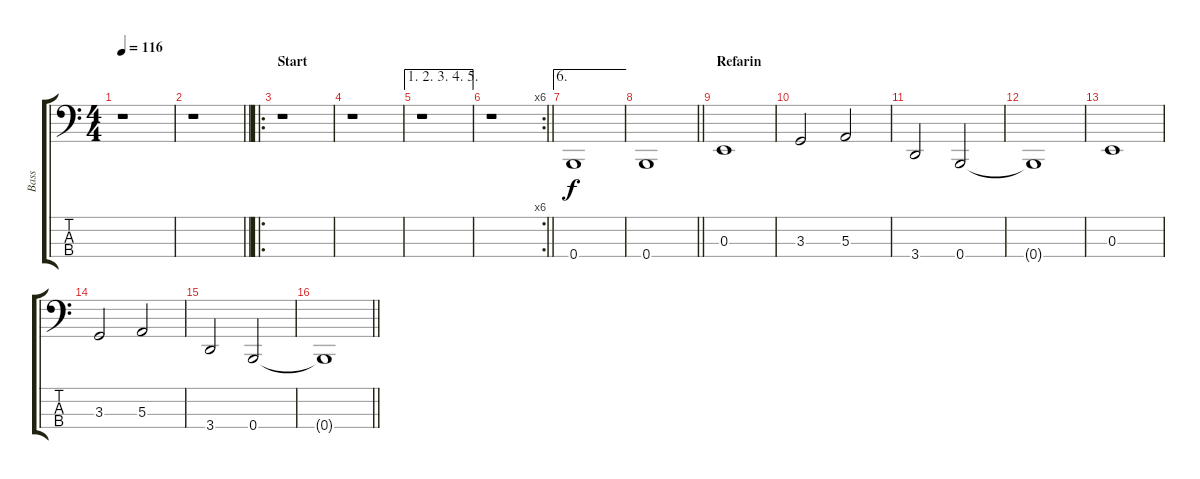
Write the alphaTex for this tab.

\track ("Bass" "Bass") {instrument electricbassfinger}
\staff {score tabs}
\tuning (D2 A1 E1 B0) {hide}
\ts (4 4)
\tempo 116
\clef f4
\ks c
r.1{dy f instrument electricbassfinger} |
\barLineRight lightlight
r.1 |
\ro
\section ("" "Start")
r.1 |
r.1 |
\ae (1 2 3 4 5)
r.1 |
\rc 6
\barLineRight lightlight
r.1 |
\ae 6
0.4.1 |
\barLineRight lightlight
0.4.1 |
\section ("" "Refarin")
0.3.1 |
3.3.2 5.3.2 |
3.4.2 0.4.2 |
0.4{t}.1 |
0.3.1 |
3.3.2 5.3.2 |
3.4.2 0.4.2 |
\barLineRight lightlight
0.4{t}.1
